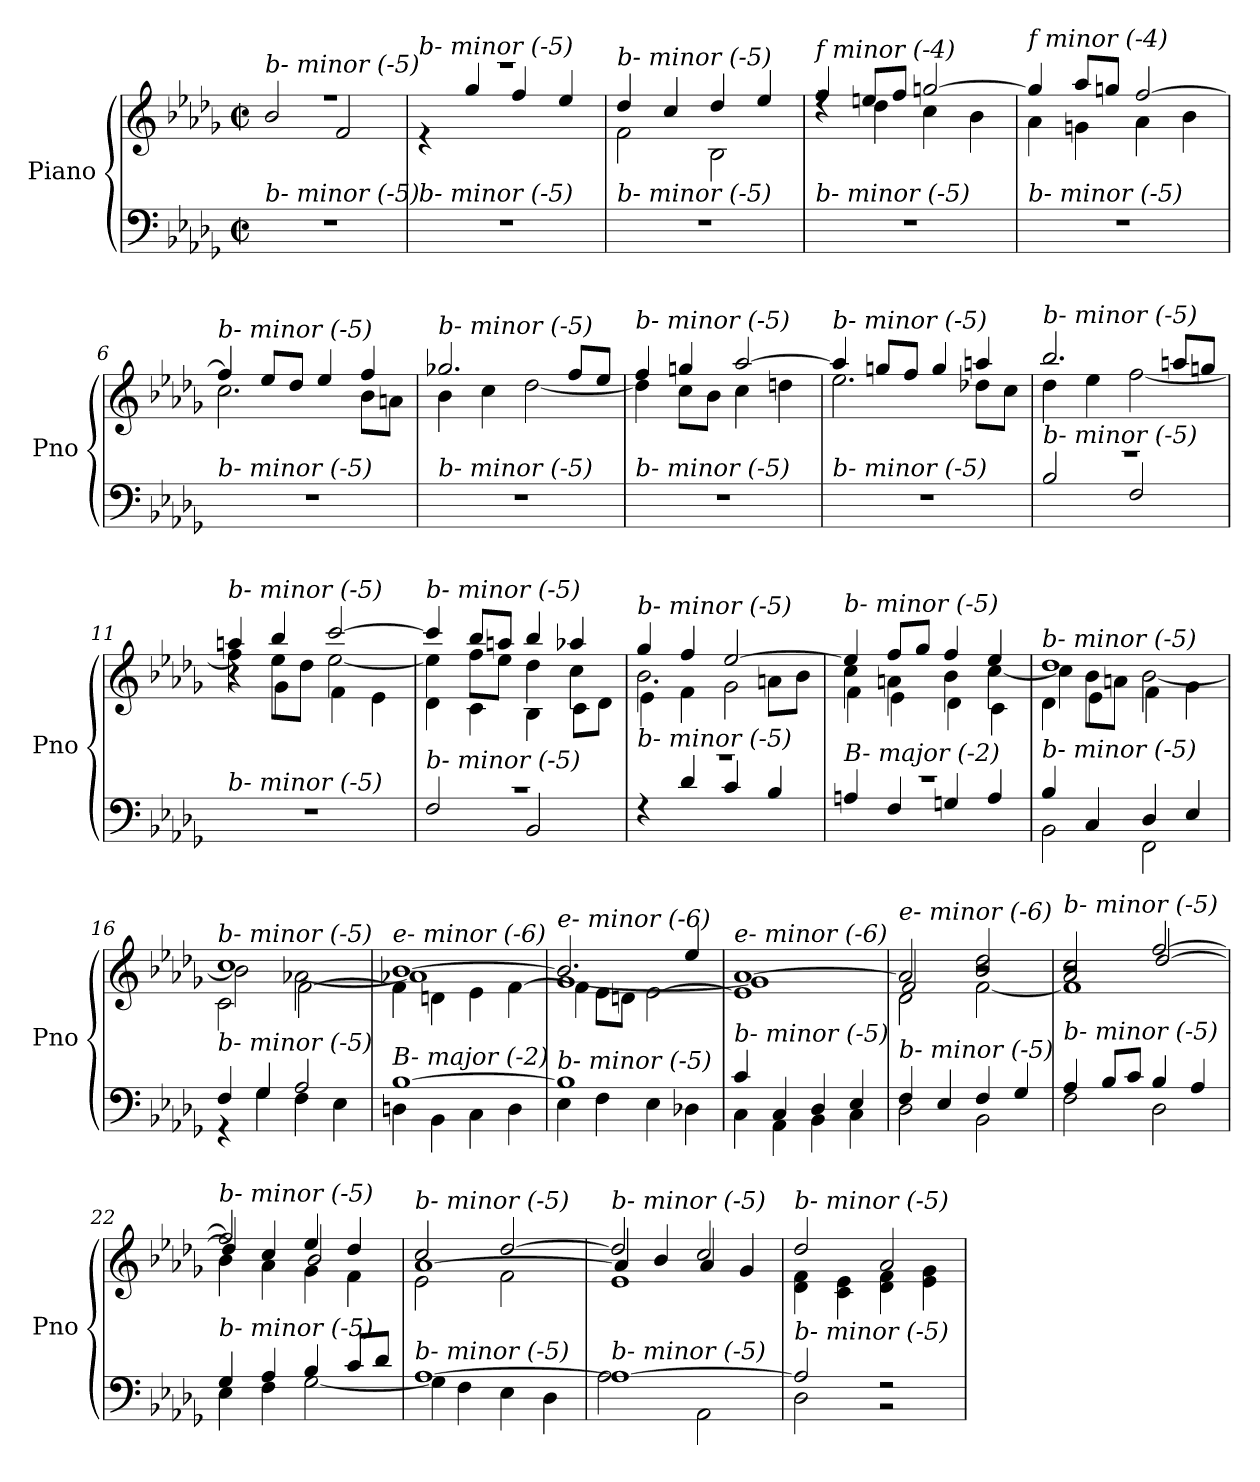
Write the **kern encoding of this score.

**kern	**kern
*part1	*part1
*staff2	*staff1
*I"Piano	*
*I'Pno	*
*clefF4	*clefG2
*k[b-e-a-d-g-]	*k[b-e-a-d-g-]
*M2/2	*M2/2
*met(c|)	*met(c|)
=1	=1
*	*^
!	!LO:TX:i:t=b- minor (-5)	!
!LO:TX:i:t=b- minor (-5)	!	!
1r	1r	2b-/
.	.	2f/
=2	=2	=2
!	!LO:TX:i:t=b- minor (-5)	!
!LO:TX:i:t=b- minor (-5)	!	!
1r	1r	4r
.	.	4gg-/
.	.	4ff/
.	.	4ee-/
=3	=3	=3
!	!LO:TX:i:t=b- minor (-5)	!
!LO:TX:i:t=b- minor (-5)	!	!
1r	4dd-/	2f\
.	4cc/	.
.	4dd-/	2B-\
.	4ee-/	.
=4	=4	=4
!	!LO:TX:i:t=f minor (-4)	!
!LO:TX:i:t=b- minor (-5)	!	!
1r	4ff/	4rdd
.	8een/L	4dd-\
.	8ff/J	.
.	[2ggn/	4cc\
.	.	4b-\
=5	=5	=5
!	!LO:TX:i:t=f minor (-4)	!
!LO:TX:i:t=b- minor (-5)	!	!
1r	4gg/]	4a-\
.	8aa-/L	4gn\
.	8ggn/J	.
.	[2ff/	4a-\
.	.	4b-\
=6	=6	=6
!	!LO:TX:i:t=b- minor (-5)	!
!LO:TX:i:t=b- minor (-5)	!	!
1r	4ff/]	2.cc\
.	8ee-/L	.
.	8dd-/J	.
.	4ee-/	.
.	4ff/	8b-\L
.	.	8an\J
=7	=7	=7
!	!LO:TX:i:t=b- minor (-5)	!
!LO:TX:i:t=b- minor (-5)	!	!
1r	2.gg-X/	4b-\
.	.	4cc\
.	.	[2dd-\
.	8ff/L	.
.	8ee-/J	.
!!LO:LB:g=z	!!
=8	=8	=8
!	!LO:TX:i:t=b- minor (-5)	!
!LO:TX:i:t=b- minor (-5)	!	!
1r	4ff/	4dd-\]
.	4ggn/	8cc\L
.	.	8b-\J
.	[2aa-/	4cc\
.	.	4ddn\
=9	=9	=9
!	!LO:TX:i:t=b- minor (-5)	!
!LO:TX:i:t=b- minor (-5)	!	!
1r	4aa-/]	2.ee-\
.	8ggn/L	.
.	8ff/J	.
.	4gg/	.
.	4aan/	8dd-X\L
.	.	8cc\J
=10	=10	=10
*^	*	*
!	!	!LO:TX:i:t=b- minor (-5)	!
!LO:TX:i:t=b- minor (-5)	!	!	!
1r	2B-/	2.bb-/	4dd-\
.	.	.	4ee-\
.	2F/	.	[2ff\
.	.	8aan/L	.
.	.	8ggn/J	.
*v	*v	*	*
=11	=11	=11
*	*	*^
!	!LO:TX:i:t=b- minor (-5)	!	!
!LO:TX:i:t=b- minor (-5)	!	!	!
1r	4aan/	4ff\]	4r
.	4bb-/	8ee-\L	4g-\
.	.	8dd-\J	.
.	[2ccc/	[2ee-\	4f\
.	.	.	4e-\
=12	=12	=12	=12
*^	*	*	*
!	!	!LO:TX:i:t=b- minor (-5)	!	!
!LO:TX:i:t=b- minor (-5)	!	!	!	!
1r	2F/	4ccc/]	4ee-\]	4d-\
.	.	8bb-/L	8ff\L	4c\
.	.	8aan/J	8ee-\J	.
.	2BB-/	4bb-/	4dd-\	4B-\
.	.	4aa-X/	4cc\	8c\L
.	.	.	.	8d-\J
!!LO:LB:g=z	!!	!!
=13	=13	=13	=13	=13
!	!	!LO:TX:i:t=b- minor (-5)	!	!
!LO:TX:i:t=b- minor (-5)	!	!	!	!
1r	4rF	4gg-/	2.b-\	4e-\
.	4d-/	4ff/	.	4f\
.	4c/	[2ee-/	.	2g-\
.	4B-/	.	8an\L	.
.	.	.	8b-\J	.
=14	=14	=14	=14	=14
!	!	!LO:TX:i:t=b- minor (-5)	!	!
!LO:TX:i:t=B- major (-2)	!	!	!	!
1r	4An/	4ee-/]	4cc\	4f\
.	4F/	8ff/L	4an\	4e-\
.	.	8gg-/J	.	.
.	4Gn/	4ff/	4b-\	4d-\
.	4A/	4ee-/	[4cc\	4c\
=15	=15	=15	=15	=15
!	!	!LO:TX:i:t=b- minor (-5)	!	!
!LO:TX:i:t=b- minor (-5)	!	!	!	!
4B-/	2BB-\	1dd-	4cc\]	4d-\
4C/	.	.	8b-\L	4e-\
.	.	.	8an\J	.
4D-/	2FF\	.	[2b-\	4f\
4E-/	.	.	.	4g-\
=16	=16	=16	=16	=16
!	!	!LO:TX:i:t=b- minor (-5)	!	!
!LO:TX:i:t=b- minor (-5)	!	!	!	!
4F/	4r	1cc	2b-\]	2c\
4G-/	4G-\	.	.	.
2A-/	4F\	.	[2a-X\	[2f\
.	4E-\	.	.	.
=17	=17	=17	=17	=17
!	!	!LO:TX:i:t=e- minor (-6)	!	!
!LO:TX:i:t=B- major (-2)	!	!	!	!
[1B-	4Dn\	[1b-	1a-X]	4f\]
.	4BB-\	.	.	4dn\
.	4C\	.	.	4e-\
.	4D\	.	.	[4f\
!!LO:LB:g=z	!!	!!
=18	=18	=18	=18	=18
!	!	!LO:TX:i:t=e- minor (-6)	!	!
!LO:TX:i:t=b- minor (-5)	!	!	!	!
1B-]	4E-\	2.b-/]	[1g-	4f\]
.	4F\	.	.	8e-\L
.	.	.	.	8dn\J
.	4E-\	.	.	[2e-\
.	4D-X\	4ee-/	.	.
=19	=19	=19	=19	=19
!	!	!LO:TX:i:t=e- minor (-6)	!	!
!LO:TX:i:t=b- minor (-5)	!	!	!	!
4c/	4C\	[1a-	1g-]	1e-]
4C/	4AA-\	.	.	.
4D-/	4BB-\	.	.	.
4E-/	4C\	.	.	.
=20	=20	=20	=20	=20
!	!	!LO:TX:i:t=e- minor (-6)	!	!
!LO:TX:i:t=b- minor (-5)	!	!	!	!
4F/	2D-\	2a-/]	2d-\	2f/
4E-/	.	.	.	.
4F/	2BB-\	2b-/ 2dd-/	[2f\	2r
4G-/	.	.	.	.
=21	=21	=21	=21	=21
!	!	!LO:TX:i:t=b- minor (-5)	!	!
!LO:TX:i:t=b- minor (-5)	!	!	!	!
4A-/	2F\	2a-/ 2cc/	1f]	2r
8B-/L	.	.	.	.
8c/J	.	.	.	.
4B-/	2D-\	[2ff	.	[2dd-/
4A-/	.	.	.	.
=22	=22	=22	=22	=22
!	!	!LO:TX:i:t=b- minor (-5)	!	!
!LO:TX:i:t=b- minor (-5)	!	!	!	!
4G-/	4E-\	2ff/]	4b-\	4dd-/]
4A-/	4F\	.	4a-\	4cc/
4B-/	[2G-\	4ee-/	4g-\	2b-/
8c/L	.	4dd-/	4f\	.
8d-/J	.	.	.	.
=23	=23	=23	=23	=23
!	!	!LO:TX:i:t=b- minor (-5)	!	!
!LO:TX:i:t=b- minor (-5)	!	!	!	!
[1A-	4G-\]	2cc/	2e-\	[1a-
.	4F\	.	.	.
.	4E-\	[2dd-/	2f\	.
.	4D-\	.	.	.
=24	=24	=24	=24	=24
!	!	!LO:TX:i:t=b- minor (-5)	!	!
!LO:TX:i:t=b- minor (-5)	!	!	!	!
1A-_	2A-\	2dd-/]	1e-	4a-/]
.	.	.	.	4b-/
.	2AA-\	2cc/	.	4a-/
.	.	.	.	4g-/
!!LO:LB:g=z
=25	=25	=25	=25	=25
!	!	!LO:TX:i:t=b- minor (-5)	!	!
!LO:TX:i:t=b- minor (-5)	!	!	!	!
*	*	*	*v	*v
2A-/]	2D-\	2dd-/	4d-\ 4f\
.	.	.	4c\ 4e-\
2rBB	2rF	2a-/	4d-\ 4f\
.	.	.	4e-\ 4g-\
*v	*v	*	*
*	*v	*v
=	=
*-	*-
